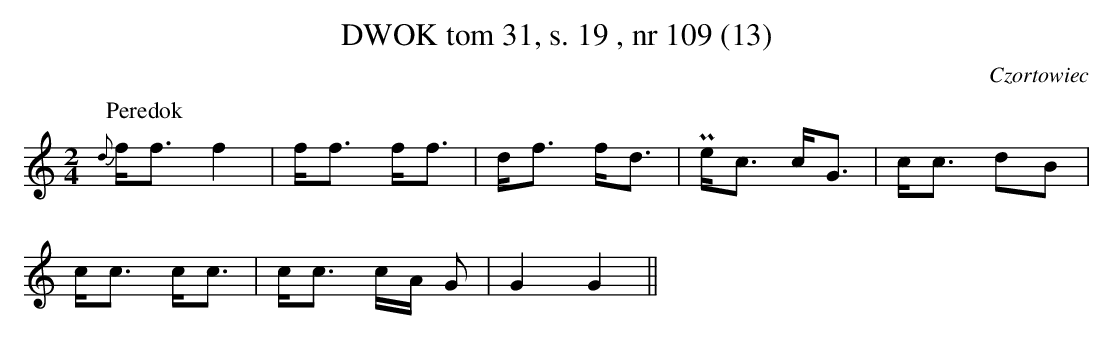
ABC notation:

X:1
T: DWOK tom 31, s. 19 , nr 109 (13)
O: Czortowiec
L:1/16
M:2/4
K:C
P:Peredok
{d}ff3f4|ff3 ff3|df3 fd3|Pec3 cG3|cc3 d2B2|
cc3 cc3|cc3 cA G2|G4G4||
